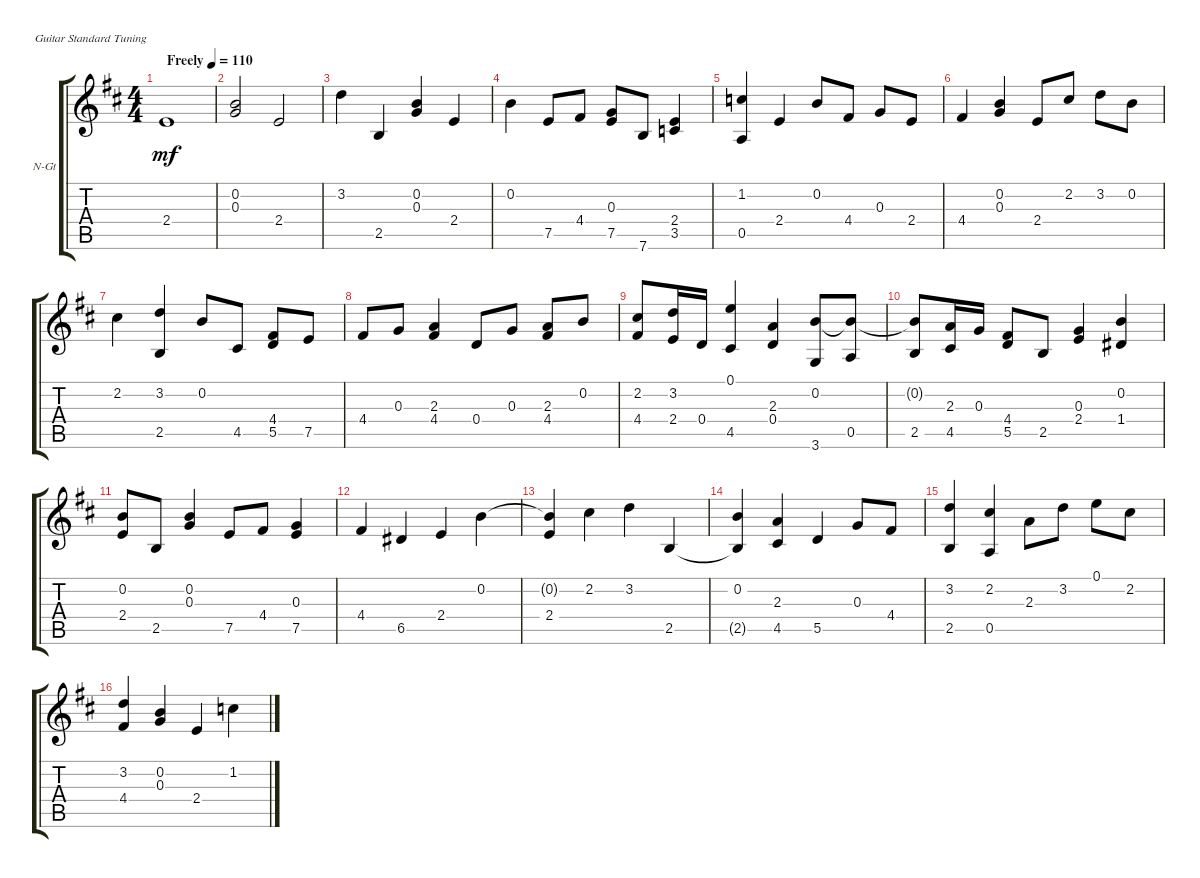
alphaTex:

\defaultSystemsLayout 4
\bracketExtendMode groupsimilarinstruments
\firstSystemTrackNameOrientation horizontal
\otherSystemsTrackNameOrientation horizontal
\track ("Nylon Guitar" "N-Gt") {instrument acousticguitarnylon}
\staff {score tabs}
\tuning (E4 B3 G3 D3 A2 E2)
\ts (4 4)
\tempo (110 "Freely")
\clef g2
\ks d
2.4.1{dy mf instrument acousticguitarnylon} |
(0.2 0.3).2 2.4.2 |
3.2.4 2.5.4 (0.2 0.3).4 2.4.4 |
0.2.4 7.5.8 4.4.8 (0.3 7.5).8 7.6.8 (2.4 3.5).4 |
(1.2 0.5).4 2.4.4 0.2.8 4.4.8 0.3.8 2.4.8 |
4.4.4 (0.3 0.2).4 2.4.8 2.2.8 3.2.8 0.2.8 |
2.2.4 (3.2 2.5).4 0.2.8 4.5.8 (4.4 5.5).8 7.5.8 |
4.4.8 0.3.8 (2.3 4.4).4 0.4.8 0.3.8 (2.3 4.4).8 0.2.8 |
(2.2 4.4).8 (3.2 2.4).16 0.4.16 (4.5 0.1).4 (2.3 0.4).4 (0.2 3.6).8 (0.5 0.2{t}).8 |
(2.5 0.2{t}).8 (2.3 4.5).16 0.3.16 (4.4 5.5).8 2.5.8 (2.4 0.3).4 (1.4 0.2).4 |
(0.2 2.4).8 2.5.8 (0.2 0.3).4 7.5.8 4.4.8 (7.5 0.3).4 |
4.4.4 6.5.4 2.4.4 0.2.4 |
(2.4 0.2{t}).4 2.2.4 3.2.4 2.5.4 |
(0.2 2.5{t}).4 (2.3 4.5).4 5.5.4 0.3.8 4.4.8 |
(3.2 2.5).4 (2.2 0.5).4 2.3.8 3.2.8 0.1.8 2.2.8 |
(3.2 4.4).4 (0.2 0.3).4 2.4.4 1.2.4
